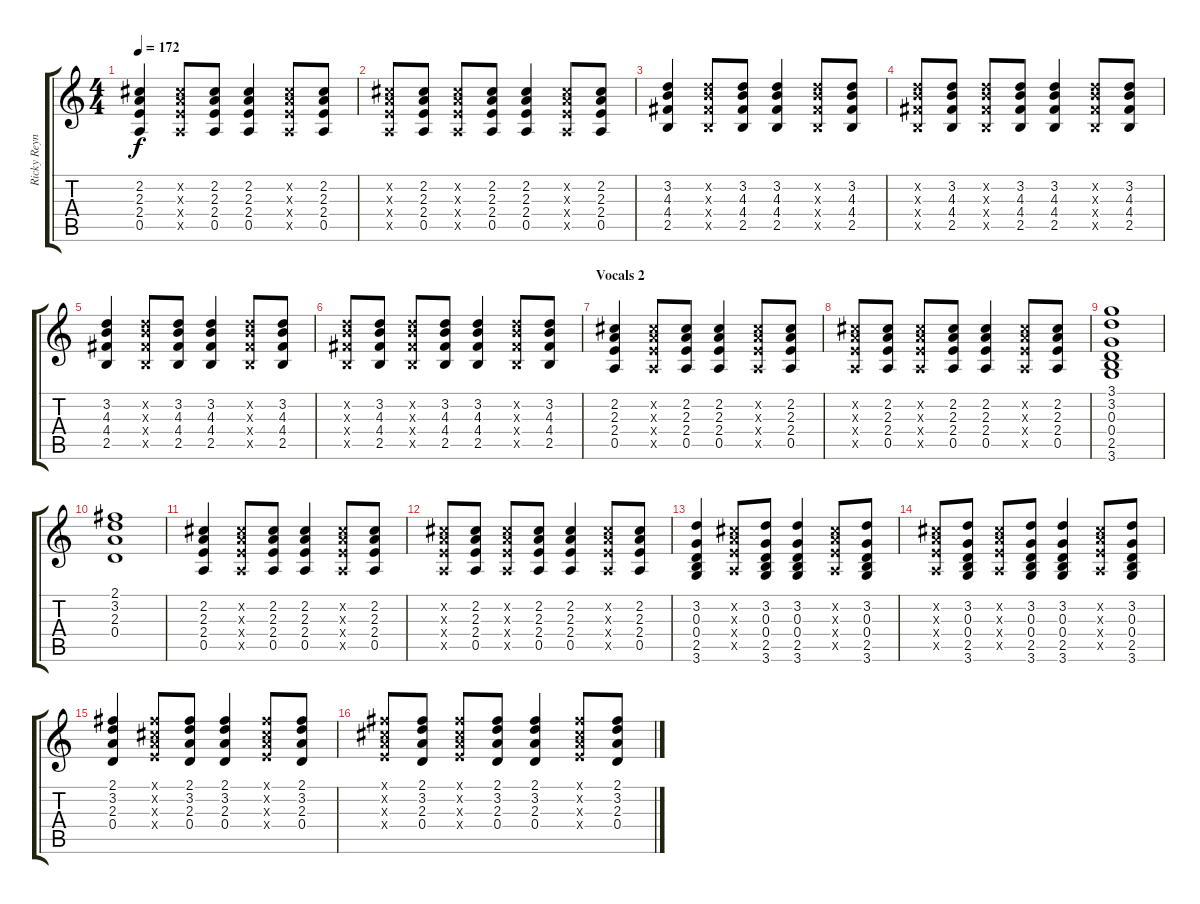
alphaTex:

\track ("Ricky Reynolds " "Ricky Reyn") {instrument acousticguitarsteel}
\staff {score tabs}
\tuning (E4 B3 G3 D3 A2 E2) {hide}
\ts (4 4)
\tempo 172
\clef g2
\ks c
(2.2 2.3 2.4 0.5).4{dy f} (2.2{x} 2.3{x} 2.4{x} 0.5{x}).8 (2.2 2.3 2.4 0.5).8 (2.2 2.3 2.4 0.5).4 (2.2{x} 2.3{x} 2.4{x} 0.5{x}).8 (2.2 2.3 2.4 0.5).8 |
(2.2{x} 2.3{x} 2.4{x} 0.5{x}).8 (2.2 2.3 2.4 0.5).8 (2.2{x} 2.3{x} 2.4{x} 0.5{x}).8 (2.2 2.3 2.4 0.5).8 (2.2 2.3 2.4 0.5).4 (2.2{x} 2.3{x} 2.4{x} 0.5{x}).8 (2.2 2.3 2.4 0.5).8 |
(3.2 4.3 4.4 2.5).4 (3.2{x} 4.3{x} 4.4{x} 2.5{x}).8 (3.2 4.3 4.4 2.5).8 (3.2 4.3 4.4 2.5).4 (3.2{x} 4.3{x} 4.4{x} 2.5{x}).8 (3.2 4.3 4.4 2.5).8 |
(3.2{x} 4.3{x} 4.4{x} 2.5{x}).8 (3.2 4.3 4.4 2.5).8 (3.2{x} 4.3{x} 4.4{x} 2.5{x}).8 (3.2 4.3 4.4 2.5).8 (3.2 4.3 4.4 2.5).4 (3.2{x} 4.3{x} 4.4{x} 2.5{x}).8 (3.2 4.3 4.4 2.5).8 |
(3.2 4.3 4.4 2.5).4 (3.2{x} 4.3{x} 4.4{x} 2.5{x}).8 (3.2 4.3 4.4 2.5).8 (3.2 4.3 4.4 2.5).4 (3.2{x} 4.3{x} 4.4{x} 2.5{x}).8 (3.2 4.3 4.4 2.5).8 |
(3.2{x} 4.3{x} 4.4{x} 2.5{x}).8 (3.2 4.3 4.4 2.5).8 (3.2{x} 4.3{x} 4.4{x} 2.5{x}).8 (3.2 4.3 4.4 2.5).8 (3.2 4.3 4.4 2.5).4 (3.2{x} 4.3{x} 4.4{x} 2.5{x}).8 (3.2 4.3 4.4 2.5).8 |
\section ("" "Vocals 2")
(2.2 2.3 2.4 0.5).4 (2.2{x} 2.3{x} 2.4{x} 0.5{x}).8 (2.2 2.3 2.4 0.5).8 (2.2 2.3 2.4 0.5).4 (2.2{x} 2.3{x} 2.4{x} 0.5{x}).8 (2.2 2.3 2.4 0.5).8 |
(2.2{x} 2.3{x} 2.4{x} 0.5{x}).8 (2.2 2.3 2.4 0.5).8 (2.2{x} 2.3{x} 2.4{x} 0.5{x}).8 (2.2 2.3 2.4 0.5).8 (2.2 2.3 2.4 0.5).4 (2.2{x} 2.3{x} 2.4{x} 0.5{x}).8 (2.2 2.3 2.4 0.5).8 |
(3.1 3.2 0.3 0.4 2.5 3.6).1 |
(2.1 3.2 2.3 0.4).1 |
(2.2 2.3 2.4 0.5).4 (2.2{x} 2.3{x} 2.4{x} 0.5{x}).8 (2.2 2.3 2.4 0.5).8 (2.2 2.3 2.4 0.5).4 (2.2{x} 2.3{x} 2.4{x} 0.5{x}).8 (2.2 2.3 2.4 0.5).8 |
(2.2{x} 2.3{x} 2.4{x} 0.5{x}).8 (2.2 2.3 2.4 0.5).8 (2.2{x} 2.3{x} 2.4{x} 0.5{x}).8 (2.2 2.3 2.4 0.5).8 (2.2 2.3 2.4 0.5).4 (2.2{x} 2.3{x} 2.4{x} 0.5{x}).8 (2.2 2.3 2.4 0.5).8 |
(3.2 0.3 0.4 2.5 3.6).4 (2.2{x} 2.3{x} 2.4{x} 0.5{x}).8 (3.2 0.3 0.4 2.5 3.6).8 (3.2 0.3 0.4 2.5 3.6).4 (2.2{x} 2.3{x} 2.4{x} 0.5{x}).8 (3.2 0.3 0.4 2.5 3.6).8 |
(2.2{x} 2.3{x} 2.4{x} 0.5{x}).8 (3.2 0.3 0.4 2.5 3.6).8 (2.2{x} 2.3{x} 2.4{x} 0.5{x}).8 (3.2 0.3 0.4 2.5 3.6).8 (3.2 0.3 0.4 2.5 3.6).4 (2.2{x} 2.3{x} 2.4{x} 0.5{x}).8 (3.2 0.3 0.4 2.5 3.6).8 |
(2.1 3.2 2.3 0.4).4 (2.1{x} 2.2{x} 2.3{x} 2.4{x}).8 (2.1 3.2 2.3 0.4).8 (2.1 3.2 2.3 0.4).4 (2.1{x} 2.2{x} 2.3{x} 2.4{x}).8 (2.1 3.2 2.3 0.4).8 |
(2.1{x} 2.2{x} 2.3{x} 2.4{x}).8 (2.1 3.2 2.3 0.4).8 (2.1{x} 2.2{x} 2.3{x} 2.4{x}).8 (2.1 3.2 2.3 0.4).8 (2.1 3.2 2.3 0.4).4 (2.1{x} 2.2{x} 2.3{x} 2.4{x}).8 (2.1 3.2 2.3 0.4).8
